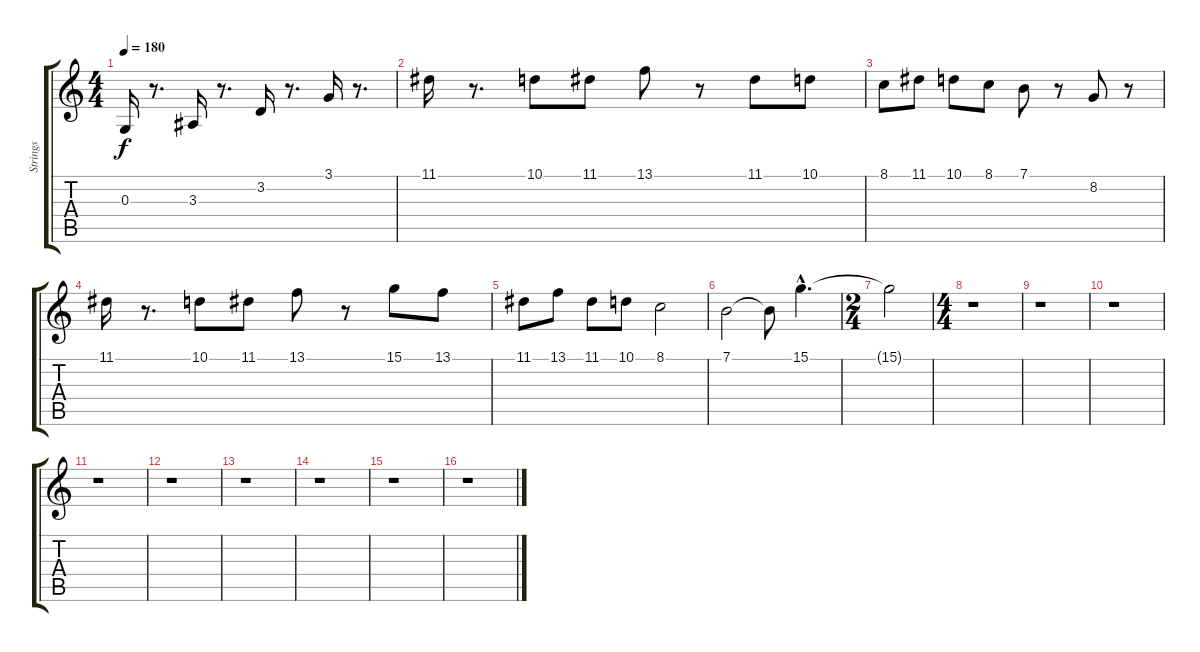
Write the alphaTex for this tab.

\track ("Strings" "Strings") {instrument stringensemble1}
\staff {score tabs}
\tuning (E4 B3 G3 D3 A2 E2) {hide}
\ts (4 4)
\tempo 180
\clef g2
\ks c
0.3.16{dy f} r.8{d} 3.3.16 r.8{d} 3.2.16 r.8{d} 3.1.16 r.8{d} |
11.1.16 r.8{d} 10.1.8 11.1.8 13.1.8 r.8 11.1.8 10.1.8 |
8.1.8 11.1.8 10.1.8 8.1.8 7.1.8 r.8 8.2.8 r.8 |
11.1.16 r.8{d} 10.1.8 11.1.8 13.1.8 r.8 15.1.8 13.1.8 |
11.1.8 13.1.8 11.1.8 10.1.8 8.1.2 |
7.1.2 7.1{t}.8 15.1{hac}.4{d} |
\ts (2 4)
15.1{t}.2 |
\ts (4 4)
r.1 |
r.1 |
r.1 |
r.1 |
r.1 |
r.1 |
r.1 |
r.1 |
r.1
